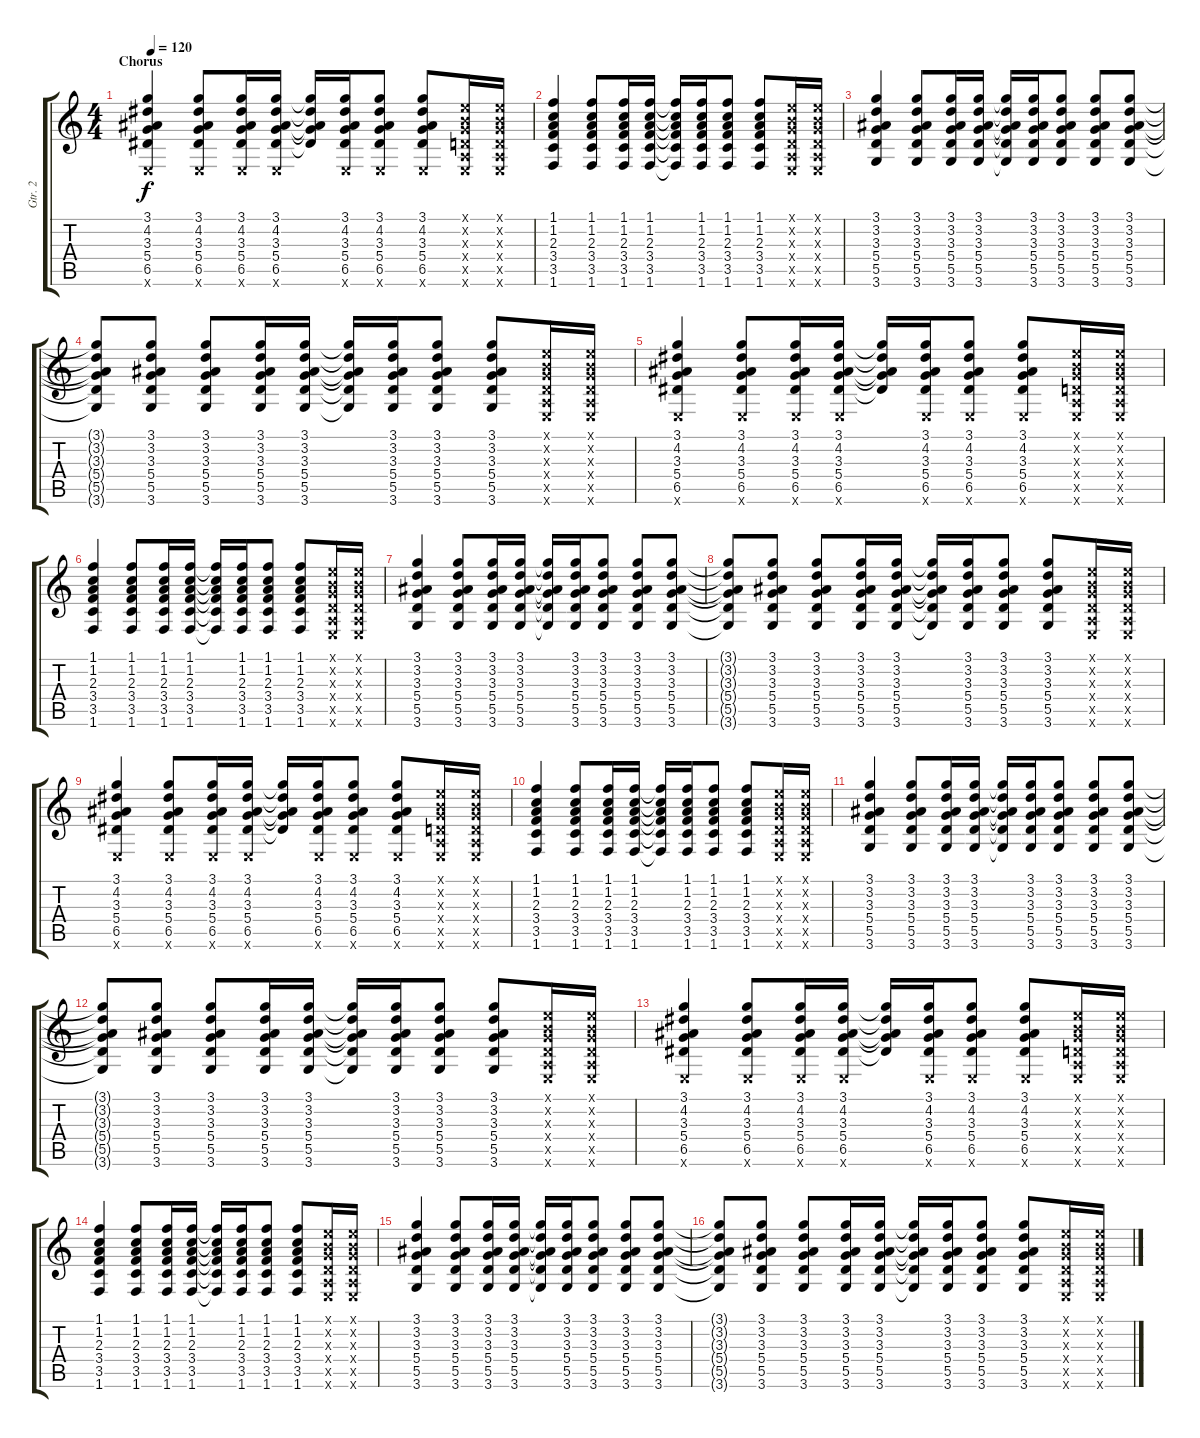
\track ("Gtr. 2" "Gtr. 2") {instrument acousticguitarsteel}
\staff {score tabs}
\tuning (E4 B3 G3 D3 A2 E2) {hide}
\ts (4 4)
\section ("" "Chorus")
\tempo 120
\clef g2
\ks c
(3.1 4.2 3.3 5.4 6.5 0.6{x}).4{dy f} (3.1 4.2 3.3 5.4 6.5 0.6{x}).8 (3.1 4.2 3.3 5.4 6.5 0.6{x}).16 (3.1 4.2 3.3 5.4 6.5 0.6{x}).16 (3.1{t} 4.2{t} 3.3{t} 5.4{t} 6.5{t}).16 (3.1 4.2 3.3 5.4 6.5 0.6{x}).16 (3.1 4.2 3.3 5.4 6.5 0.6{x}).8 (3.1 4.2 3.3 5.4 6.5 0.6{x}).8 (0.1{x} 0.2{x} 0.3{x} 0.4{x} 0.5{x} 0.6{x}).16 (0.1{x} 0.2{x} 0.3{x} 0.4{x} 0.5{x} 0.6{x}).16 |
(1.1 1.2 2.3 3.4 3.5 1.6).4 (1.1 1.2 2.3 3.4 3.5 1.6).8 (1.1 1.2 2.3 3.4 3.5 1.6).16 (1.1 1.2 2.3 3.4 3.5 1.6).16 (1.1{t} 1.2{t} 2.3{t} 3.4{t} 3.5{t} 1.6{t}).16 (1.1 1.2 2.3 3.4 3.5 1.6).16 (1.1 1.2 2.3 3.4 3.5 1.6).8 (1.1 1.2 2.3 3.4 3.5 1.6).8 (0.1{x} 0.2{x} 0.3{x} 0.4{x} 0.5{x} 0.6{x}).16 (0.1{x} 0.2{x} 0.3{x} 0.4{x} 0.5{x} 0.6{x}).16 |
(3.1 3.2 3.3 5.4 5.5 3.6).4 (3.1 3.2 3.3 5.4 5.5 3.6).8 (3.1 3.2 3.3 5.4 5.5 3.6).16 (3.1 3.2 3.3 5.4 5.5 3.6).16 (3.1{t} 3.2{t} 3.3{t} 5.4{t} 5.5{t} 3.6{t}).16 (3.1 3.2 3.3 5.4 5.5 3.6).16 (3.1 3.2 3.3 5.4 5.5 3.6).8 (3.1 3.2 3.3 5.4 5.5 3.6).8 (3.1 3.2 3.3 5.4 5.5 3.6).8 |
(3.1{t} 3.2{t} 3.3{t} 5.4{t} 5.5{t} 3.6{t}).8 (3.1 3.2 3.3 5.4 5.5 3.6).8 (3.1 3.2 3.3 5.4 5.5 3.6).8 (3.1 3.2 3.3 5.4 5.5 3.6).16 (3.1 3.2 3.3 5.4 5.5 3.6).16 (3.1{t} 3.2{t} 3.3{t} 5.4{t} 5.5{t} 3.6{t}).16 (3.1 3.2 3.3 5.4 5.5 3.6).16 (3.1 3.2 3.3 5.4 5.5 3.6).8 (3.1 3.2 3.3 5.4 5.5 3.6).8 (0.1{x} 0.2{x} 0.3{x} 0.4{x} 0.5{x} 0.6{x}).16 (0.1{x} 0.2{x} 0.3{x} 0.4{x} 0.5{x} 0.6{x}).16 |
(3.1 4.2 3.3 5.4 6.5 0.6{x}).4 (3.1 4.2 3.3 5.4 6.5 0.6{x}).8 (3.1 4.2 3.3 5.4 6.5 0.6{x}).16 (3.1 4.2 3.3 5.4 6.5 0.6{x}).16 (3.1{t} 4.2{t} 3.3{t} 5.4{t} 6.5{t}).16 (3.1 4.2 3.3 5.4 6.5 0.6{x}).16 (3.1 4.2 3.3 5.4 6.5 0.6{x}).8 (3.1 4.2 3.3 5.4 6.5 0.6{x}).8 (0.1{x} 0.2{x} 0.3{x} 0.4{x} 0.5{x} 0.6{x}).16 (0.1{x} 0.2{x} 0.3{x} 0.4{x} 0.5{x} 0.6{x}).16 |
(1.1 1.2 2.3 3.4 3.5 1.6).4 (1.1 1.2 2.3 3.4 3.5 1.6).8 (1.1 1.2 2.3 3.4 3.5 1.6).16 (1.1 1.2 2.3 3.4 3.5 1.6).16 (1.1{t} 1.2{t} 2.3{t} 3.4{t} 3.5{t} 1.6{t}).16 (1.1 1.2 2.3 3.4 3.5 1.6).16 (1.1 1.2 2.3 3.4 3.5 1.6).8 (1.1 1.2 2.3 3.4 3.5 1.6).8 (0.1{x} 0.2{x} 0.3{x} 0.4{x} 0.5{x} 0.6{x}).16 (0.1{x} 0.2{x} 0.3{x} 0.4{x} 0.5{x} 0.6{x}).16 |
(3.1 3.2 3.3 5.4 5.5 3.6).4 (3.1 3.2 3.3 5.4 5.5 3.6).8 (3.1 3.2 3.3 5.4 5.5 3.6).16 (3.1 3.2 3.3 5.4 5.5 3.6).16 (3.1{t} 3.2{t} 3.3{t} 5.4{t} 5.5{t} 3.6{t}).16 (3.1 3.2 3.3 5.4 5.5 3.6).16 (3.1 3.2 3.3 5.4 5.5 3.6).8 (3.1 3.2 3.3 5.4 5.5 3.6).8 (3.1 3.2 3.3 5.4 5.5 3.6).8 |
(3.1{t} 3.2{t} 3.3{t} 5.4{t} 5.5{t} 3.6{t}).8 (3.1 3.2 3.3 5.4 5.5 3.6).8 (3.1 3.2 3.3 5.4 5.5 3.6).8 (3.1 3.2 3.3 5.4 5.5 3.6).16 (3.1 3.2 3.3 5.4 5.5 3.6).16 (3.1{t} 3.2{t} 3.3{t} 5.4{t} 5.5{t} 3.6{t}).16 (3.1 3.2 3.3 5.4 5.5 3.6).16 (3.1 3.2 3.3 5.4 5.5 3.6).8 (3.1 3.2 3.3 5.4 5.5 3.6).8 (0.1{x} 0.2{x} 0.3{x} 0.4{x} 0.5{x} 0.6{x}).16 (0.1{x} 0.2{x} 0.3{x} 0.4{x} 0.5{x} 0.6{x}).16 |
(3.1 4.2 3.3 5.4 6.5 0.6{x}).4 (3.1 4.2 3.3 5.4 6.5 0.6{x}).8 (3.1 4.2 3.3 5.4 6.5 0.6{x}).16 (3.1 4.2 3.3 5.4 6.5 0.6{x}).16 (3.1{t} 4.2{t} 3.3{t} 5.4{t} 6.5{t}).16 (3.1 4.2 3.3 5.4 6.5 0.6{x}).16 (3.1 4.2 3.3 5.4 6.5 0.6{x}).8 (3.1 4.2 3.3 5.4 6.5 0.6{x}).8 (0.1{x} 0.2{x} 0.3{x} 0.4{x} 0.5{x} 0.6{x}).16 (0.1{x} 0.2{x} 0.3{x} 0.4{x} 0.5{x} 0.6{x}).16 |
(1.1 1.2 2.3 3.4 3.5 1.6).4 (1.1 1.2 2.3 3.4 3.5 1.6).8 (1.1 1.2 2.3 3.4 3.5 1.6).16 (1.1 1.2 2.3 3.4 3.5 1.6).16 (1.1{t} 1.2{t} 2.3{t} 3.4{t} 3.5{t} 1.6{t}).16 (1.1 1.2 2.3 3.4 3.5 1.6).16 (1.1 1.2 2.3 3.4 3.5 1.6).8 (1.1 1.2 2.3 3.4 3.5 1.6).8 (0.1{x} 0.2{x} 0.3{x} 0.4{x} 0.5{x} 0.6{x}).16 (0.1{x} 0.2{x} 0.3{x} 0.4{x} 0.5{x} 0.6{x}).16 |
(3.1 3.2 3.3 5.4 5.5 3.6).4 (3.1 3.2 3.3 5.4 5.5 3.6).8 (3.1 3.2 3.3 5.4 5.5 3.6).16 (3.1 3.2 3.3 5.4 5.5 3.6).16 (3.1{t} 3.2{t} 3.3{t} 5.4{t} 5.5{t} 3.6{t}).16 (3.1 3.2 3.3 5.4 5.5 3.6).16 (3.1 3.2 3.3 5.4 5.5 3.6).8 (3.1 3.2 3.3 5.4 5.5 3.6).8 (3.1 3.2 3.3 5.4 5.5 3.6).8 |
(3.1{t} 3.2{t} 3.3{t} 5.4{t} 5.5{t} 3.6{t}).8 (3.1 3.2 3.3 5.4 5.5 3.6).8 (3.1 3.2 3.3 5.4 5.5 3.6).8 (3.1 3.2 3.3 5.4 5.5 3.6).16 (3.1 3.2 3.3 5.4 5.5 3.6).16 (3.1{t} 3.2{t} 3.3{t} 5.4{t} 5.5{t} 3.6{t}).16 (3.1 3.2 3.3 5.4 5.5 3.6).16 (3.1 3.2 3.3 5.4 5.5 3.6).8 (3.1 3.2 3.3 5.4 5.5 3.6).8 (0.1{x} 0.2{x} 0.3{x} 0.4{x} 0.5{x} 0.6{x}).16 (0.1{x} 0.2{x} 0.3{x} 0.4{x} 0.5{x} 0.6{x}).16 |
(3.1 4.2 3.3 5.4 6.5 0.6{x}).4 (3.1 4.2 3.3 5.4 6.5 0.6{x}).8 (3.1 4.2 3.3 5.4 6.5 0.6{x}).16 (3.1 4.2 3.3 5.4 6.5 0.6{x}).16 (3.1{t} 4.2{t} 3.3{t} 5.4{t} 6.5{t}).16 (3.1 4.2 3.3 5.4 6.5 0.6{x}).16 (3.1 4.2 3.3 5.4 6.5 0.6{x}).8 (3.1 4.2 3.3 5.4 6.5 0.6{x}).8 (0.1{x} 0.2{x} 0.3{x} 0.4{x} 0.5{x} 0.6{x}).16 (0.1{x} 0.2{x} 0.3{x} 0.4{x} 0.5{x} 0.6{x}).16 |
(1.1 1.2 2.3 3.4 3.5 1.6).4 (1.1 1.2 2.3 3.4 3.5 1.6).8 (1.1 1.2 2.3 3.4 3.5 1.6).16 (1.1 1.2 2.3 3.4 3.5 1.6).16 (1.1{t} 1.2{t} 2.3{t} 3.4{t} 3.5{t} 1.6{t}).16 (1.1 1.2 2.3 3.4 3.5 1.6).16 (1.1 1.2 2.3 3.4 3.5 1.6).8 (1.1 1.2 2.3 3.4 3.5 1.6).8 (0.1{x} 0.2{x} 0.3{x} 0.4{x} 0.5{x} 0.6{x}).16 (0.1{x} 0.2{x} 0.3{x} 0.4{x} 0.5{x} 0.6{x}).16 |
(3.1 3.2 3.3 5.4 5.5 3.6).4 (3.1 3.2 3.3 5.4 5.5 3.6).8 (3.1 3.2 3.3 5.4 5.5 3.6).16 (3.1 3.2 3.3 5.4 5.5 3.6).16 (3.1{t} 3.2{t} 3.3{t} 5.4{t} 5.5{t} 3.6{t}).16 (3.1 3.2 3.3 5.4 5.5 3.6).16 (3.1 3.2 3.3 5.4 5.5 3.6).8 (3.1 3.2 3.3 5.4 5.5 3.6).8 (3.1 3.2 3.3 5.4 5.5 3.6).8 |
(3.1{t} 3.2{t} 3.3{t} 5.4{t} 5.5{t} 3.6{t}).8 (3.1 3.2 3.3 5.4 5.5 3.6).8 (3.1 3.2 3.3 5.4 5.5 3.6).8 (3.1 3.2 3.3 5.4 5.5 3.6).16 (3.1 3.2 3.3 5.4 5.5 3.6).16 (3.1{t} 3.2{t} 3.3{t} 5.4{t} 5.5{t} 3.6{t}).16 (3.1 3.2 3.3 5.4 5.5 3.6).16 (3.1 3.2 3.3 5.4 5.5 3.6).8 (3.1 3.2 3.3 5.4 5.5 3.6).8 (0.1{x} 0.2{x} 0.3{x} 0.4{x} 0.5{x} 0.6{x}).16 (0.1{x} 0.2{x} 0.3{x} 0.4{x} 0.5{x} 0.6{x}).16
